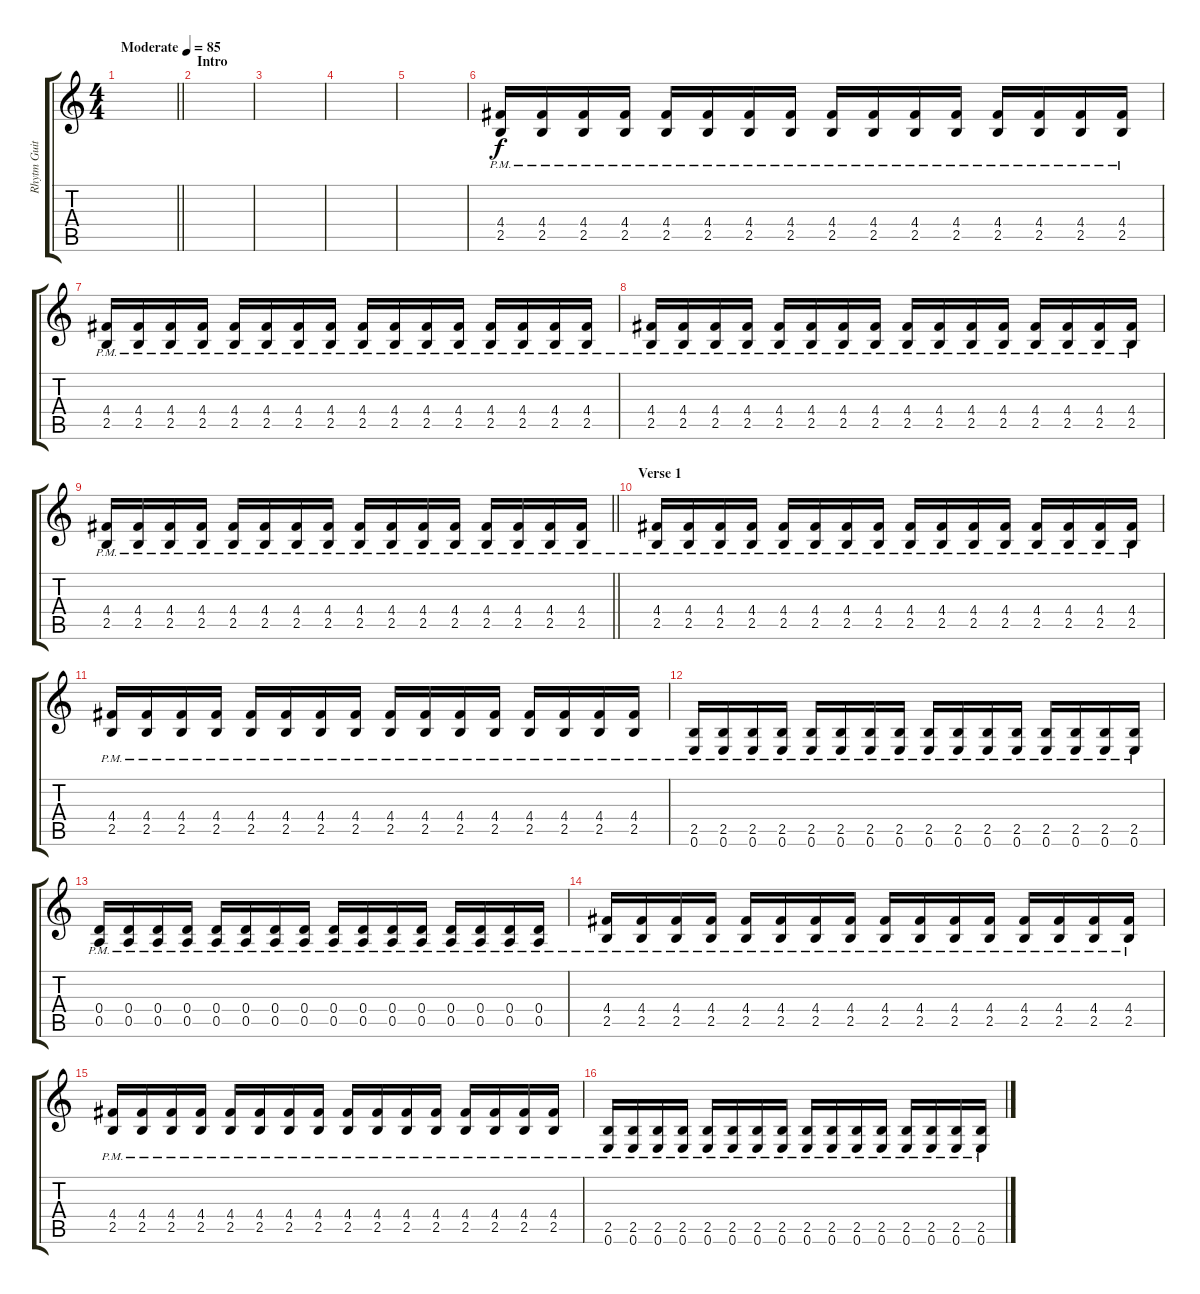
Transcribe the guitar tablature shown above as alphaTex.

\track ("Rhytm Guitar" "Rhytm Guit") {instrument distortionguitar}
\staff {score tabs}
\tuning (E4 B3 G3 D3 A2 E2) {hide}
\ts (4 4)
\tempo (85 "Moderate")
\clef g2
\barLineRight lightlight
\ks c
|
\section ("" "Intro")
|
|
|
|
(4.4{pm} 2.5{pm}).16 (4.4{pm} 2.5{pm}).16 (4.4{pm} 2.5{pm}).16 (4.4{pm} 2.5{pm}).16 (4.4{pm} 2.5{pm}).16 (4.4{pm} 2.5{pm}).16 (4.4{pm} 2.5{pm}).16 (4.4{pm} 2.5{pm}).16 (4.4{pm} 2.5{pm}).16 (4.4{pm} 2.5{pm}).16 (4.4{pm} 2.5{pm}).16 (4.4{pm} 2.5{pm}).16 (4.4{pm} 2.5{pm}).16 (4.4{pm} 2.5{pm}).16 (4.4{pm} 2.5{pm}).16 (4.4{pm} 2.5{pm}).16 |
(4.4{pm} 2.5{pm}).16 (4.4{pm} 2.5{pm}).16 (4.4{pm} 2.5{pm}).16 (4.4{pm} 2.5{pm}).16 (4.4{pm} 2.5{pm}).16 (4.4{pm} 2.5{pm}).16 (4.4{pm} 2.5{pm}).16 (4.4{pm} 2.5{pm}).16 (4.4{pm} 2.5{pm}).16 (4.4{pm} 2.5{pm}).16 (4.4{pm} 2.5{pm}).16 (4.4{pm} 2.5{pm}).16 (4.4{pm} 2.5{pm}).16 (4.4{pm} 2.5{pm}).16 (4.4{pm} 2.5{pm}).16 (4.4{pm} 2.5{pm}).16 |
(4.4{pm} 2.5{pm}).16 (4.4{pm} 2.5{pm}).16 (4.4{pm} 2.5{pm}).16 (4.4{pm} 2.5{pm}).16 (4.4{pm} 2.5{pm}).16 (4.4{pm} 2.5{pm}).16 (4.4{pm} 2.5{pm}).16 (4.4{pm} 2.5{pm}).16 (4.4{pm} 2.5{pm}).16 (4.4{pm} 2.5{pm}).16 (4.4{pm} 2.5{pm}).16 (4.4{pm} 2.5{pm}).16 (4.4{pm} 2.5{pm}).16 (4.4{pm} 2.5{pm}).16 (4.4{pm} 2.5{pm}).16 (4.4{pm} 2.5{pm}).16 |
\barLineRight lightlight
(4.4{pm} 2.5{pm}).16 (4.4{pm} 2.5{pm}).16 (4.4{pm} 2.5{pm}).16 (4.4{pm} 2.5{pm}).16 (4.4{pm} 2.5{pm}).16 (4.4{pm} 2.5{pm}).16 (4.4{pm} 2.5{pm}).16 (4.4{pm} 2.5{pm}).16 (4.4{pm} 2.5{pm}).16 (4.4{pm} 2.5{pm}).16 (4.4{pm} 2.5{pm}).16 (4.4{pm} 2.5{pm}).16 (4.4{pm} 2.5{pm}).16 (4.4{pm} 2.5{pm}).16 (4.4{pm} 2.5{pm}).16 (4.4{pm} 2.5{pm}).16 |
\section ("" "Verse 1")
(4.4{pm} 2.5{pm}).16 (4.4{pm} 2.5{pm}).16 (4.4{pm} 2.5{pm}).16 (4.4{pm} 2.5{pm}).16 (4.4{pm} 2.5{pm}).16 (4.4{pm} 2.5{pm}).16 (4.4{pm} 2.5{pm}).16 (4.4{pm} 2.5{pm}).16 (4.4{pm} 2.5{pm}).16 (4.4{pm} 2.5{pm}).16 (4.4{pm} 2.5{pm}).16 (4.4{pm} 2.5{pm}).16 (4.4{pm} 2.5{pm}).16 (4.4{pm} 2.5{pm}).16 (4.4{pm} 2.5{pm}).16 (4.4{pm} 2.5{pm}).16 |
(4.4{pm} 2.5{pm}).16 (4.4{pm} 2.5{pm}).16 (4.4{pm} 2.5{pm}).16 (4.4{pm} 2.5{pm}).16 (4.4{pm} 2.5{pm}).16 (4.4{pm} 2.5{pm}).16 (4.4{pm} 2.5{pm}).16 (4.4{pm} 2.5{pm}).16 (4.4{pm} 2.5{pm}).16 (4.4{pm} 2.5{pm}).16 (4.4{pm} 2.5{pm}).16 (4.4{pm} 2.5{pm}).16 (4.4{pm} 2.5{pm}).16 (4.4{pm} 2.5{pm}).16 (4.4{pm} 2.5{pm}).16 (4.4{pm} 2.5{pm}).16 |
(2.5{pm} 0.6{pm}).16 (2.5{pm} 0.6{pm}).16 (2.5{pm} 0.6{pm}).16 (2.5{pm} 0.6{pm}).16 (2.5{pm} 0.6{pm}).16 (2.5{pm} 0.6{pm}).16 (2.5{pm} 0.6{pm}).16 (2.5{pm} 0.6{pm}).16 (2.5{pm} 0.6{pm}).16 (2.5{pm} 0.6{pm}).16 (2.5{pm} 0.6{pm}).16 (2.5{pm} 0.6{pm}).16 (2.5{pm} 0.6{pm}).16 (2.5{pm} 0.6{pm}).16 (2.5{pm} 0.6{pm}).16 (2.5{pm} 0.6{pm}).16 |
(0.4{pm} 0.5{pm}).16 (0.4{pm} 0.5{pm}).16 (0.4{pm} 0.5{pm}).16 (0.4{pm} 0.5{pm}).16 (0.4{pm} 0.5{pm}).16 (0.4{pm} 0.5{pm}).16 (0.4{pm} 0.5{pm}).16 (0.4{pm} 0.5{pm}).16 (0.4{pm} 0.5{pm}).16 (0.4{pm} 0.5{pm}).16 (0.4{pm} 0.5{pm}).16 (0.4{pm} 0.5{pm}).16 (0.4{pm} 0.5{pm}).16 (0.4{pm} 0.5{pm}).16 (0.4{pm} 0.5{pm}).16 (0.4{pm} 0.5{pm}).16 |
(4.4{pm} 2.5{pm}).16 (4.4{pm} 2.5{pm}).16 (4.4{pm} 2.5{pm}).16 (4.4{pm} 2.5{pm}).16 (4.4{pm} 2.5{pm}).16 (4.4{pm} 2.5{pm}).16 (4.4{pm} 2.5{pm}).16 (4.4{pm} 2.5{pm}).16 (4.4{pm} 2.5{pm}).16 (4.4{pm} 2.5{pm}).16 (4.4{pm} 2.5{pm}).16 (4.4{pm} 2.5{pm}).16 (4.4{pm} 2.5{pm}).16 (4.4{pm} 2.5{pm}).16 (4.4{pm} 2.5{pm}).16 (4.4{pm} 2.5{pm}).16 |
(4.4{pm} 2.5{pm}).16 (4.4{pm} 2.5{pm}).16 (4.4{pm} 2.5{pm}).16 (4.4{pm} 2.5{pm}).16 (4.4{pm} 2.5{pm}).16 (4.4{pm} 2.5{pm}).16 (4.4{pm} 2.5{pm}).16 (4.4{pm} 2.5{pm}).16 (4.4{pm} 2.5{pm}).16 (4.4{pm} 2.5{pm}).16 (4.4{pm} 2.5{pm}).16 (4.4{pm} 2.5{pm}).16 (4.4{pm} 2.5{pm}).16 (4.4{pm} 2.5{pm}).16 (4.4{pm} 2.5{pm}).16 (4.4{pm} 2.5{pm}).16 |
(2.5{pm} 0.6{pm}).16 (2.5{pm} 0.6{pm}).16 (2.5{pm} 0.6{pm}).16 (2.5{pm} 0.6{pm}).16 (2.5{pm} 0.6{pm}).16 (2.5{pm} 0.6{pm}).16 (2.5{pm} 0.6{pm}).16 (2.5{pm} 0.6{pm}).16 (2.5{pm} 0.6{pm}).16 (2.5{pm} 0.6{pm}).16 (2.5{pm} 0.6{pm}).16 (2.5{pm} 0.6{pm}).16 (2.5{pm} 0.6{pm}).16 (2.5{pm} 0.6{pm}).16 (2.5{pm} 0.6{pm}).16 (2.5{pm} 0.6{pm}).16
